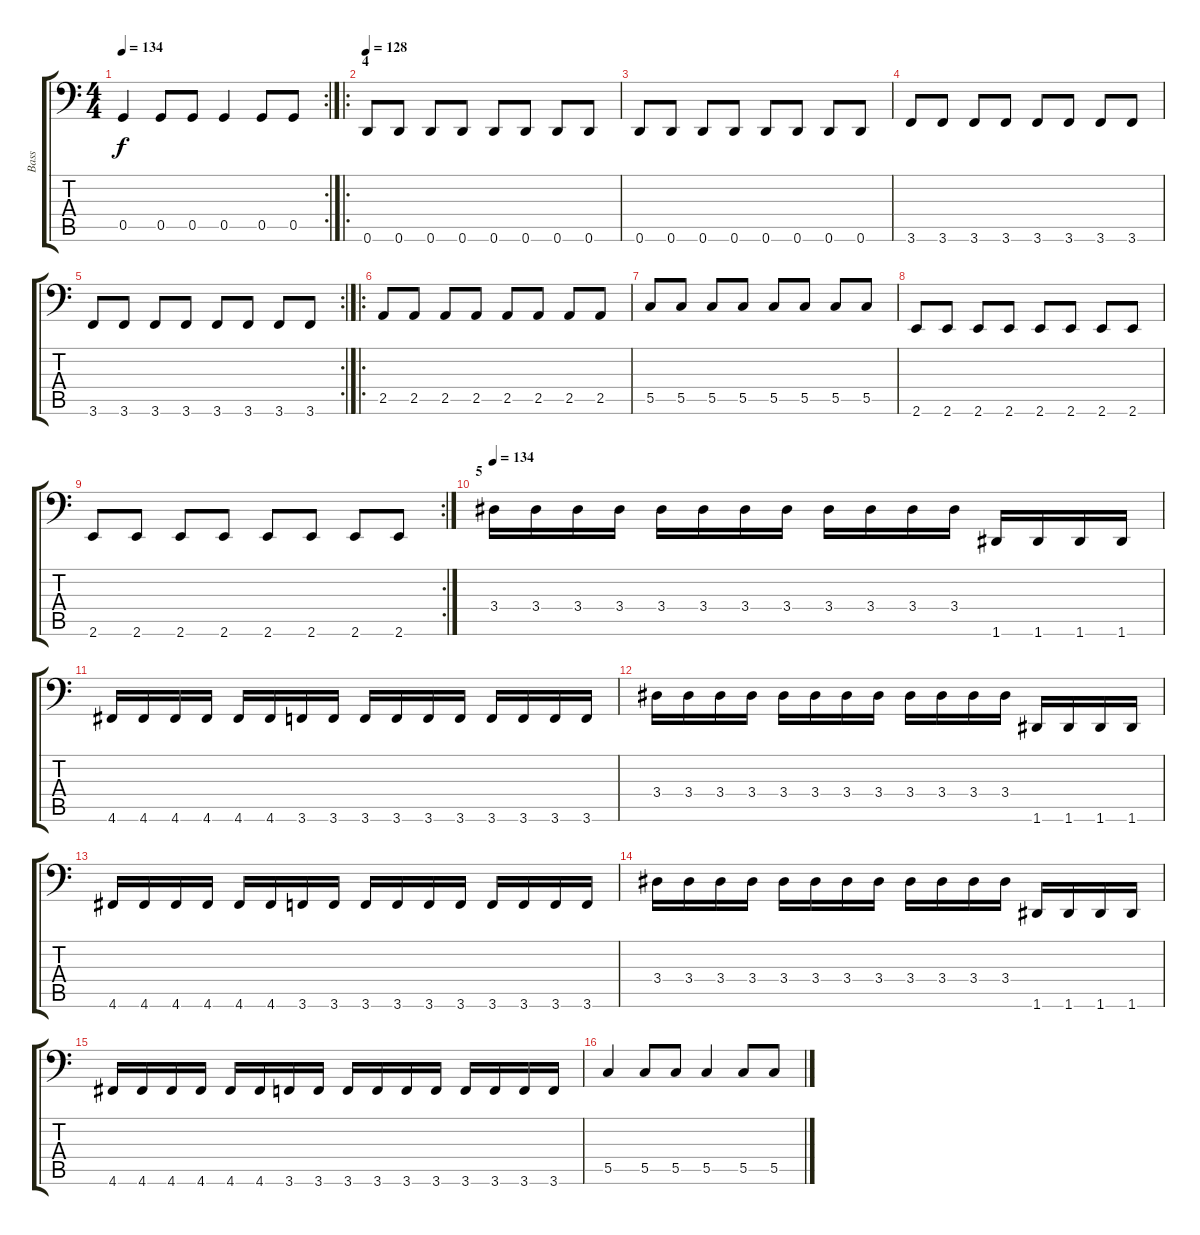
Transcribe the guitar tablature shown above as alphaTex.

\track ("Bass" "Bass") {instrument electricbassfinger}
\staff {score tabs}
\tuning (D3 A2 F2 C2 G1 D1) {hide}
\rc 2
\ts (4 4)
\tempo 134
\clef f4
\ks c
0.5.4{dy f} 0.5.8 0.5.8 0.5.4 0.5.8 0.5.8 |
\ro
\section ("" "4")
\tempo 128
0.6.8 0.6.8 0.6.8 0.6.8 0.6.8 0.6.8 0.6.8 0.6.8 |
0.6.8 0.6.8 0.6.8 0.6.8 0.6.8 0.6.8 0.6.8 0.6.8 |
3.6.8 3.6.8 3.6.8 3.6.8 3.6.8 3.6.8 3.6.8 3.6.8 |
\rc 2
3.6.8 3.6.8 3.6.8 3.6.8 3.6.8 3.6.8 3.6.8 3.6.8 |
\ro
2.5.8 2.5.8 2.5.8 2.5.8 2.5.8 2.5.8 2.5.8 2.5.8 |
5.5.8 5.5.8 5.5.8 5.5.8 5.5.8 5.5.8 5.5.8 5.5.8 |
2.6.8 2.6.8 2.6.8 2.6.8 2.6.8 2.6.8 2.6.8 2.6.8 |
\rc 2
2.6.8 2.6.8 2.6.8 2.6.8 2.6.8 2.6.8 2.6.8 2.6.8 |
\section ("" "5")
\tempo 134
3.4.16 3.4.16 3.4.16 3.4.16 3.4.16 3.4.16 3.4.16 3.4.16 3.4.16 3.4.16 3.4.16 3.4.16 1.6.16 1.6.16 1.6.16 1.6.16 |
4.6.16 4.6.16 4.6.16 4.6.16 4.6.16 4.6.16 3.6.16 3.6.16 3.6.16 3.6.16 3.6.16 3.6.16 3.6.16 3.6.16 3.6.16 3.6.16 |
3.4.16 3.4.16 3.4.16 3.4.16 3.4.16 3.4.16 3.4.16 3.4.16 3.4.16 3.4.16 3.4.16 3.4.16 1.6.16 1.6.16 1.6.16 1.6.16 |
4.6.16 4.6.16 4.6.16 4.6.16 4.6.16 4.6.16 3.6.16 3.6.16 3.6.16 3.6.16 3.6.16 3.6.16 3.6.16 3.6.16 3.6.16 3.6.16 |
3.4.16 3.4.16 3.4.16 3.4.16 3.4.16 3.4.16 3.4.16 3.4.16 3.4.16 3.4.16 3.4.16 3.4.16 1.6.16 1.6.16 1.6.16 1.6.16 |
4.6.16 4.6.16 4.6.16 4.6.16 4.6.16 4.6.16 3.6.16 3.6.16 3.6.16 3.6.16 3.6.16 3.6.16 3.6.16 3.6.16 3.6.16 3.6.16 |
5.5.4 5.5.8 5.5.8 5.5.4 5.5.8 5.5.8
